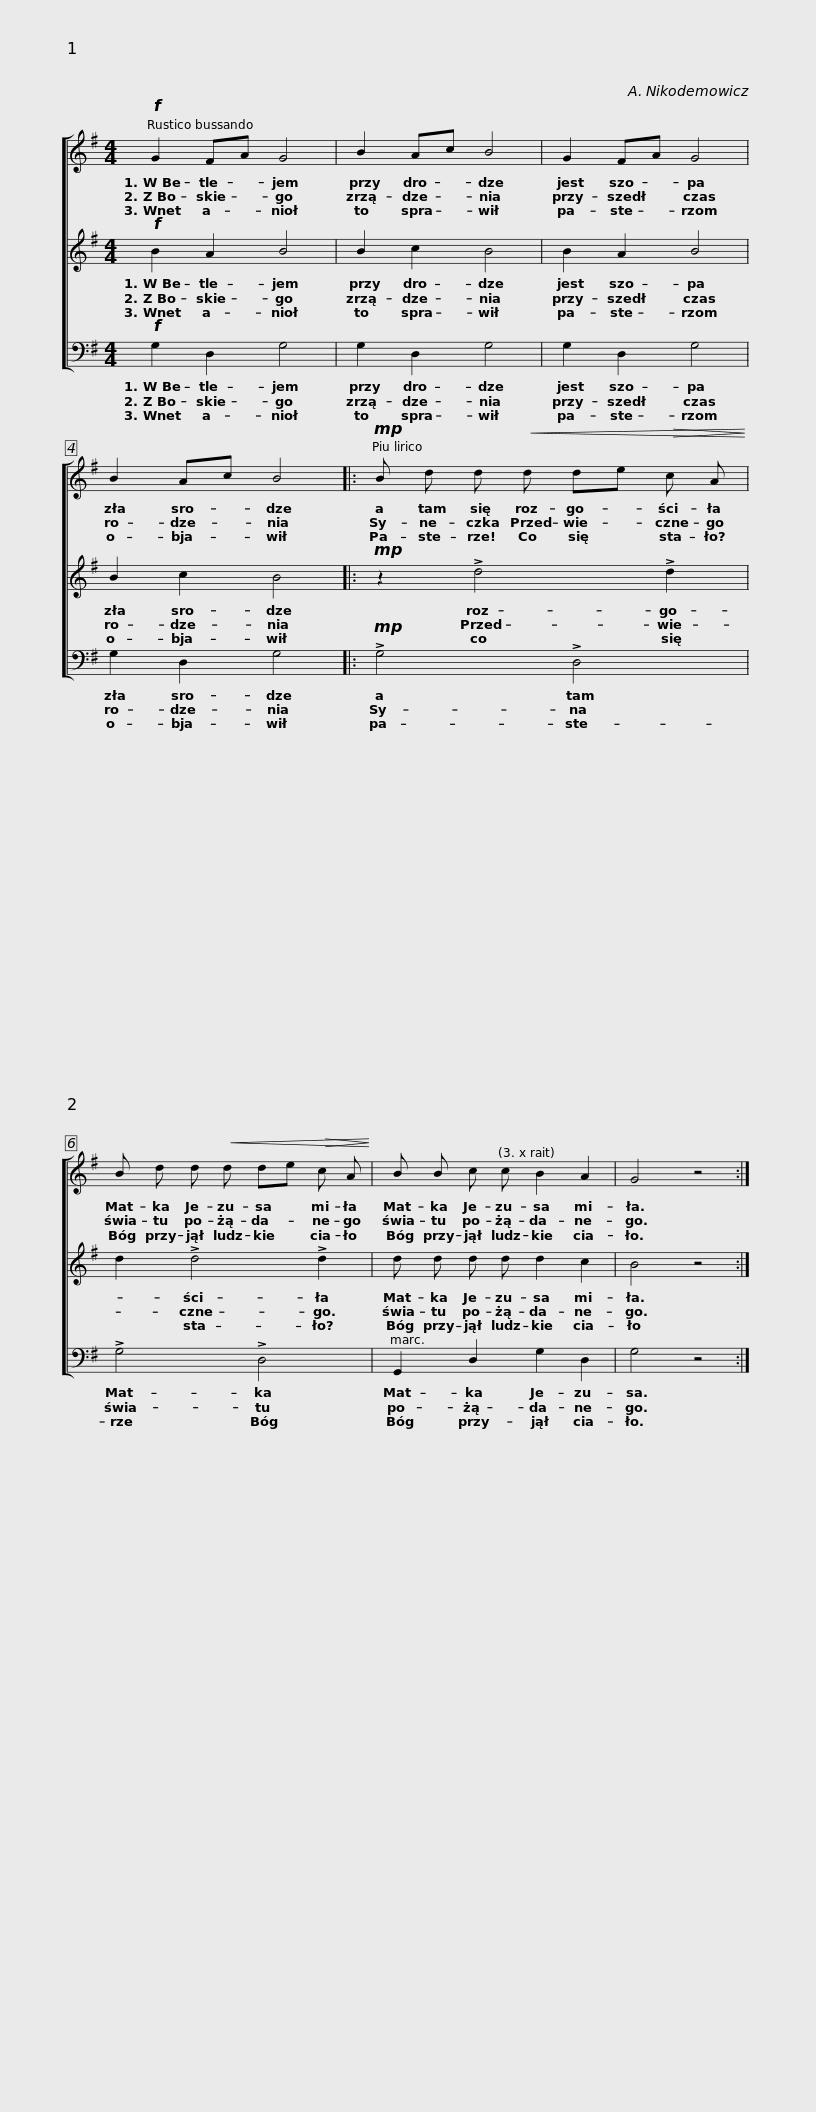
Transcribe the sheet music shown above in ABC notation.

X:1
%%score [ 1 2 3 ]
L:1/8
M:4/4
I:linebreak $
K:G
V:1 treble
V:2 treble
V:3 bass
V:1
!f! G2 FA G4 | B2 Ac B4 | G2 FA G4 | B2 Ac B4 |:$!mp! B d d!<(! d de!>(! c A!<)!!>)! | %5
 B d d!<(! d de!>(! c A!<)!!>)! | B B c c B2 A2 | G4 z4 :| %8
V:2
!f! B2 A2 B4 | B2 c2 B4 | B2 A2 B4 | B2 c2 B4 |:$!mp! z2 !>!d4 !>!d2 | %5
 d2 !>!d4 !>!d2 | d d d d d2 c2 | B4 z4 :| %8
V:3
!f! G,2 D,2 G,4 | G,2 D,2 G,4 | G,2 D,2 G,4 | G,2 D,2 G,4 |:$!mp! !>!G,4 !>!D,4 | %5
 !>!G,4 !>!D,4 | G,,2 D,2 G,2 D,2 | G,4 z4 :| %8
